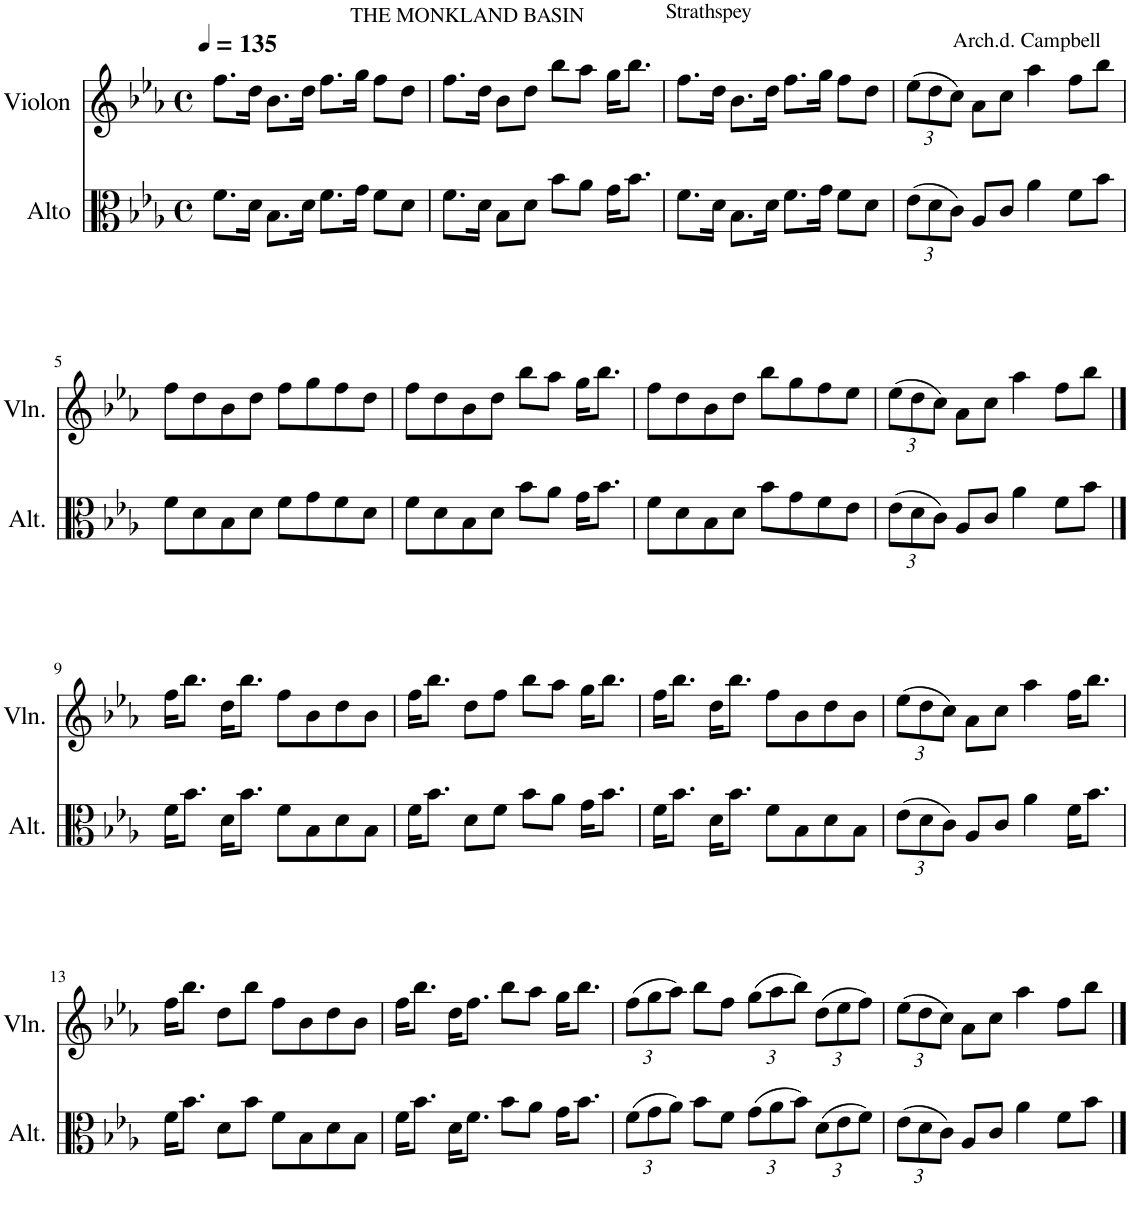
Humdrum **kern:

**kern	**kern
*part2	*part1
*staff2	*staff1
*I"Alto	*I"Violon
*I'Alt.	*I'Vln.
*clefC3	*clefG2
*k[b-e-a-]	*k[b-e-a-]
*M4/4	*M4/4
*met(c)	*met(c)
*MM135	*MM135
=1	=1
8.f\L	8.ff\L
16d\Jk	16dd\Jk
8.B-\L	8.b-\L
16d\Jk	16dd\Jk
8.f\L	8.ff\L
16g\Jk	16gg\Jk
8f\L	8ff\L
8d\J	8dd\J
=2	=2
!	!LO:TX:a:t=THE MONKLAND BASIN
8.f\L	8.ff\L
16d\Jk	16dd\Jk
8B-\L	8b-\L
8d\J	8dd\J
8b-\L	8bb-\L
8a-\J	8aa-\J
16g\KL	16gg\KL
8.b-\J	8.bb-\J
=3	=3
8.f\L	8.ff\L
16d\Jk	16dd\Jk
8.B-\L	8.b-\L
16d\Jk	16dd\Jk
!	!LO:TX:a:t=Strathspey
8.f\L	8.ff\L
16g\Jk	16gg\Jk
8f\L	8ff\L
8d\J	8dd\J
=4	=4
*Xbrackettup	*Xbrackettup
!	!LO:TX:a:t=Arch.d. Campbell
(12e-\L	(12ee-\L
12d\	12dd\
12c\J)	12cc\J)
8A-/L	8a-\L
8c/J	8cc\J
4a-\	4aa-\
8f\L	8ff\L
8b-\J	8bb-\J
!!LO:LB:g=z
=5	=5
8f\L	8ff\L
8d\	8dd\
8B-\	8b-\
8d\J	8dd\J
8f\L	8ff\L
8g\	8gg\
8f\	8ff\
8d\J	8dd\J
=6	=6
8f\L	8ff\L
8d\	8dd\
8B-\	8b-\
8d\J	8dd\J
8b-\L	8bb-\L
8a-\J	8aa-\J
16g\KL	16gg\KL
8.b-\J	8.bb-\J
=7	=7
8f\L	8ff\L
8d\	8dd\
8B-\	8b-\
8d\J	8dd\J
8b-\L	8bb-\L
8g\	8gg\
8f\	8ff\
8e-\J	8ee-\J
=8	=8
(12e-\L	(12ee-\L
12d\	12dd\
12c\J)	12cc\J)
8A-/L	8a-\L
8c/J	8cc\J
4a-\	4aa-\
8f\L	8ff\L
8b-\J	8bb-\J
!!LO:LB:g=z
==9	==9
16f\KL	16ff\KL
8.b-\J	8.bb-\J
16d\KL	16dd\KL
8.b-\J	8.bb-\J
8f\L	8ff\L
8B-\	8b-\
8d\	8dd\
8B-\J	8b-\J
=10	=10
16f\KL	16ff\KL
8.b-\J	8.bb-\J
8d\L	8dd\L
8f\J	8ff\J
8b-\L	8bb-\L
8a-\J	8aa-\J
16g\KL	16gg\KL
8.b-\J	8.bb-\J
=11	=11
16f\KL	16ff\KL
8.b-\J	8.bb-\J
16d\KL	16dd\KL
8.b-\J	8.bb-\J
8f\L	8ff\L
8B-\	8b-\
8d\	8dd\
8B-\J	8b-\J
=12	=12
(12e-\L	(12ee-\L
12d\	12dd\
12c\J)	12cc\J)
8A-/L	8a-\L
8c/J	8cc\J
4a-\	4aa-\
16f\KL	16ff\KL
8.b-\J	8.bb-\J
!!LO:LB:g=z
=13	=13
16f\KL	16ff\KL
8.b-\J	8.bb-\J
8d\L	8dd\L
8b-\J	8bb-\J
8f\L	8ff\L
8B-\	8b-\
8d\	8dd\
8B-\J	8b-\J
=14	=14
16f\KL	16ff\KL
8.b-\J	8.bb-\J
16d\KL	16dd\KL
8.f\J	8.ff\J
8b-\L	8bb-\L
8a-\J	8aa-\J
16g\KL	16gg\KL
8.b-\J	8.bb-\J
=15	=15
(12f\L	(12ff\L
12g\	12gg\
12a-\J)	12aa-\J)
8b-\L	8bb-\L
8f\J	8ff\J
(12g\L	(12gg\L
12a-\	12aa-\
12b-\J)	12bb-\J)
(12d\L	(12dd\L
12e-\	12ee-\
12f\J)	12ff\J)
=16	=16
(12e-\L	(12ee-\L
12d\	12dd\
12c\J)	12cc\J)
8A-/L	8a-\L
8c/J	8cc\J
4a-\	4aa-\
8f\L	8ff\L
8b-\J	8bb-\J
==	==
*-	*-
